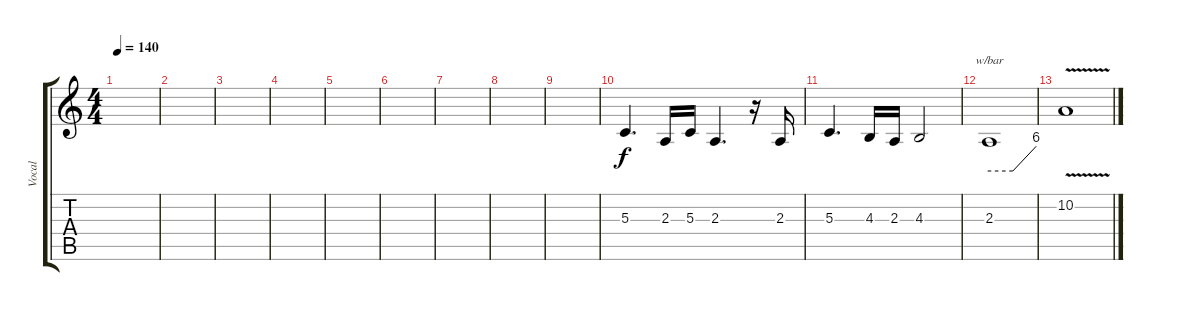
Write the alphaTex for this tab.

\track ("Vocal" "Vocal") {instrument frenchhorn}
\staff {score tabs}
\tuning (E4 B3 G3 D3 A2 E2) {hide}
\ts (4 4)
\tempo 140
\clef g2
\ks c
|
|
|
|
|
|
|
|
|
5.3.4{d dy f} 2.3.16 5.3.16 2.3.4{d} r.16 2.3.16 |
5.3.4{d} 4.3.16 2.3.16 4.3.2 |
2.3.1{tbe (custom default 0 0 30 0 60 24)} |
10.2{v}.1
